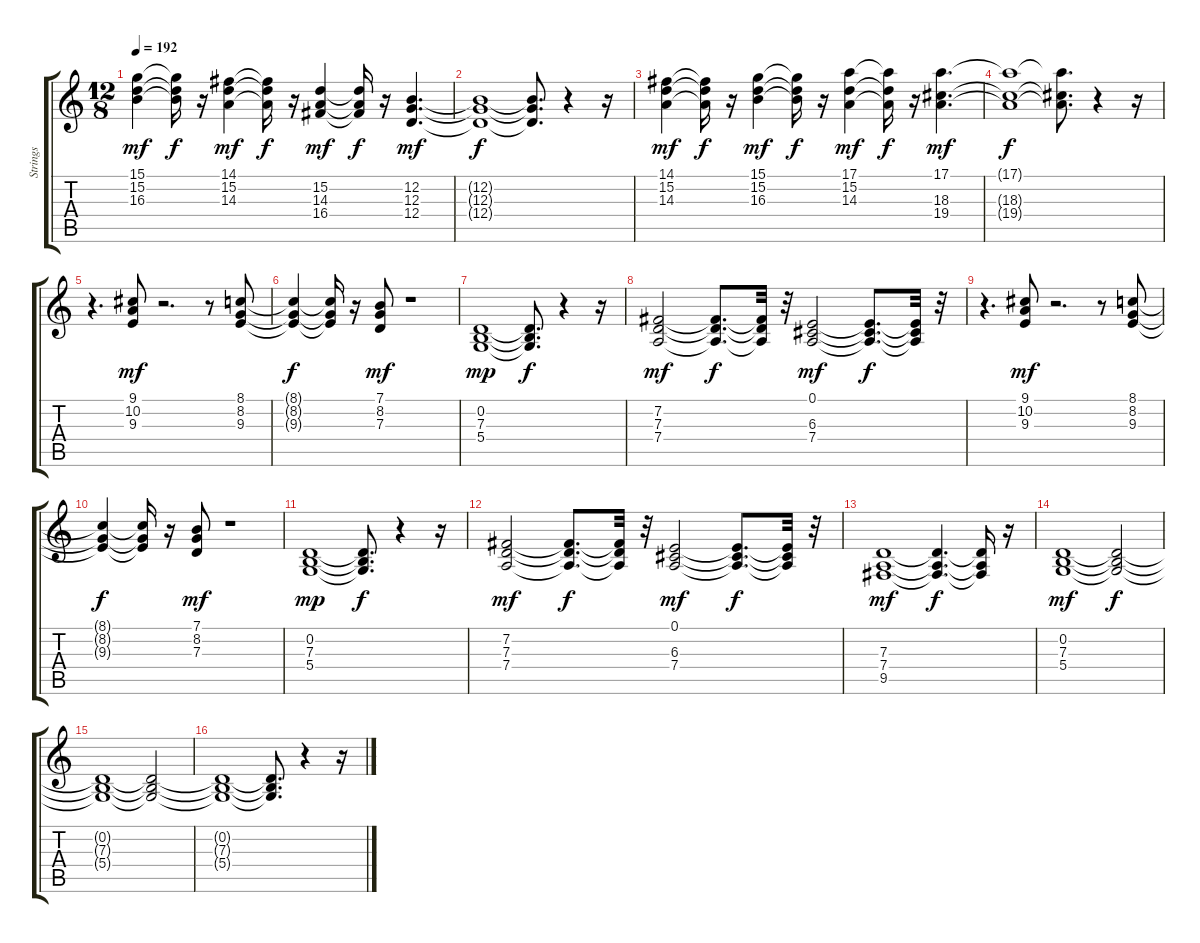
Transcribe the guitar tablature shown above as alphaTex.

\track ("Strings" "Strings") {instrument stringensemble1}
\staff {score tabs}
\tuning (E4 B3 G3 D3 A2 E2) {hide}
\ts (12 8)
\tempo 192
\clef g2
\ks c
(15.1 15.2 16.3).4{dy mf} (15.1{t} 15.2{t} 16.3{t}).16{dy f} r.16 (14.1 15.2 14.3).4{dy mf} (14.1{t} 15.2{t} 14.3{t}).16{dy f} r.16 (15.2 14.3 16.4).4{dy mf} (15.2{t} 14.3{t} 16.4{t}).16{dy f} r.16 (12.2 12.3 12.4).4{d dy mf} |
(12.2{t} 12.3{t} 12.4{t}).1{dy f} (12.2{t} 12.3{t} 12.4{t}).8{d} r.4 r.16 |
(14.1 15.2 14.3).4{dy mf} (14.1{t} 15.2{t} 14.3{t}).16{dy f} r.16 (15.1 15.2 16.3).4{dy mf} (15.1{t} 15.2{t} 16.3{t}).16{dy f} r.16 (17.1 15.2 14.3).4{dy mf} (17.1{t} 15.2{t} 14.3{t}).16{dy f} r.16 (17.1 18.3 19.4).4{d dy mf} |
(17.1{t} 18.3{t} 19.4{t}).1{dy f} (17.1{t} 18.3{t} 19.4{t}).8{d} r.4 r.16 |
r.4{d} (9.1 10.2 9.3).8{dy mf} r.2{d} r.8 (8.1 8.2 9.3).8 |
(8.1{t} 8.2{t} 9.3{t}).4{dy f} (8.1{t} 8.2{t} 9.3{t}).16 r.16 (7.1 8.2 7.3).8{dy mf} r.1 |
(0.2 7.3 5.4).1{dy mp} (0.2{t} 7.3{t} 5.4{t}).8{d dy f} r.4 r.16 |
(7.2 7.3 7.4).2{dy mf} (7.2{t} 7.3{t} 7.4{t}).8{d dy f} (7.2{t} 7.3{t} 7.4{t}).32 r.32 (0.1 6.3 7.4).2{dy mf} (0.1{t} 6.3{t} 7.4{t}).8{d dy f} (0.1{t} 6.3{t} 7.4{t}).32 r.32 |
r.4{d} (9.1 10.2 9.3).8{dy mf} r.2{d} r.8 (8.1 8.2 9.3).8 |
(8.1{t} 8.2{t} 9.3{t}).4{dy f} (8.1{t} 8.2{t} 9.3{t}).16 r.16 (7.1 8.2 7.3).8{dy mf} r.1 |
(0.2 7.3 5.4).1{dy mp} (0.2{t} 7.3{t} 5.4{t}).8{d dy f} r.4 r.16 |
(7.2 7.3 7.4).2{dy mf} (7.2{t} 7.3{t} 7.4{t}).8{d dy f} (7.2{t} 7.3{t} 7.4{t}).32 r.32 (0.1 6.3 7.4).2{dy mf} (0.1{t} 6.3{t} 7.4{t}).8{d dy f} (0.1{t} 6.3{t} 7.4{t}).32 r.32 |
(7.3 7.4 9.5).1{dy mf} (7.3{t} 7.4{t} 9.5{t}).4{d dy f} (7.3{t} 7.4{t} 9.5{t}).16 r.16 |
(0.2 7.3 5.4).1{dy mf} (0.2{t} 7.3{t} 5.4{t}).2{dy f} |
(0.2{t} 7.3{t} 5.4{t}).1 (0.2{t} 7.3{t} 5.4{t}).2 |
(0.2{t} 7.3{t} 5.4{t}).1 (0.2{t} 7.3{t} 5.4{t}).8{d} r.4 r.16
